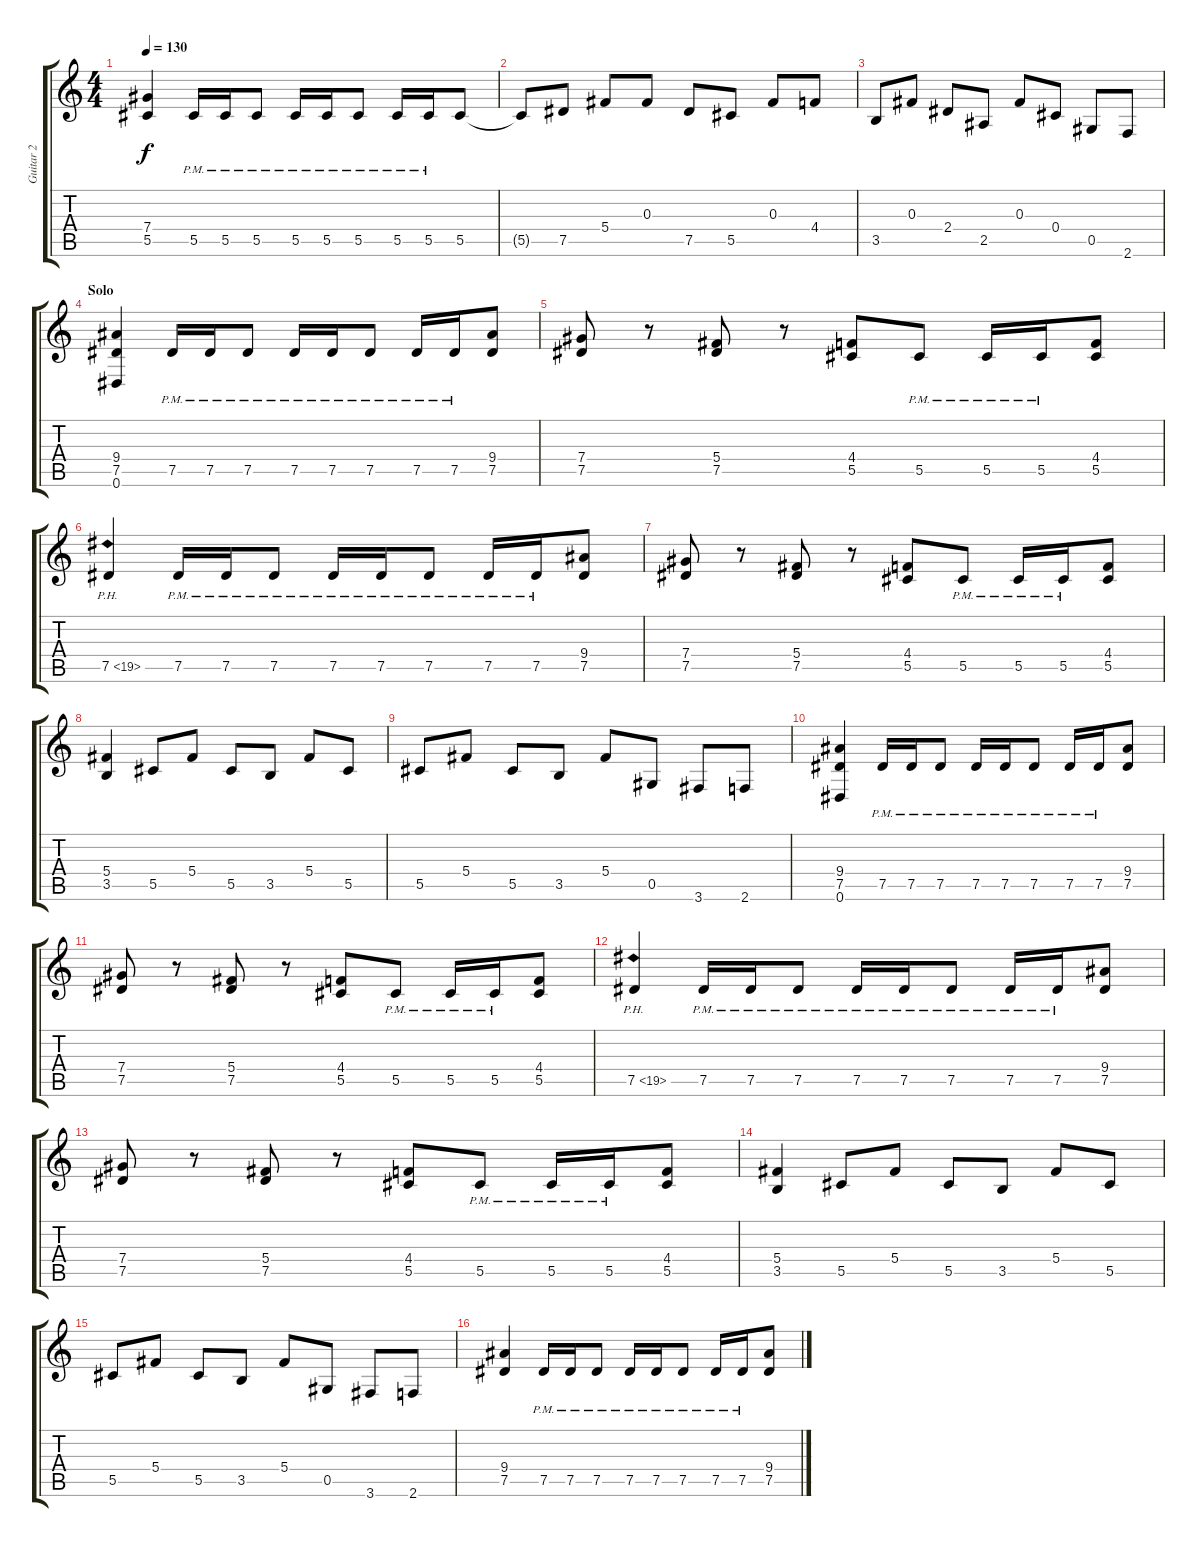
\track ("Guitar 2" "Guitar 2") {instrument overdrivenguitar}
\staff {score tabs}
\tuning (Eb4 Bb3 Gb3 Db3 Ab2 Eb2) {hide}
\ts (4 4)
\tempo 130
\clef g2
\ks c
(7.4 5.5).4{dy f} 5.5{pm}.16 5.5{pm}.16 5.5{pm}.8 5.5{pm}.16 5.5{pm}.16 5.5{pm}.8 5.5{pm}.16 5.5{pm}.16 5.5.8 |
5.5{t}.8 7.5.8 5.4.8 0.3.8 7.5.8 5.5.8 0.3.8 4.4.8 |
3.5.8 0.3.8 2.4.8 2.5.8 0.3.8 0.4.8 0.5.8 2.6.8 |
\section ("" "Solo")
(9.4 7.5 0.6).4 7.5{pm}.16 7.5{pm}.16 7.5{pm}.8 7.5{pm}.16 7.5{pm}.16 7.5{pm}.8 7.5{pm}.16 7.5{pm}.16 (9.4 7.5).8 |
(7.4 7.5).8 r.8 (5.4 7.5).8 r.8 (4.4 5.5).8 5.5{pm}.8 5.5{pm}.16 5.5{pm}.16 (4.4 5.5).8 |
7.5{ph 12}.4 7.5{pm}.16 7.5{pm}.16 7.5{pm}.8 7.5{pm}.16 7.5{pm}.16 7.5{pm}.8 7.5{pm}.16 7.5{pm}.16 (9.4 7.5).8 |
(7.4 7.5).8 r.8 (5.4 7.5).8 r.8 (4.4 5.5).8 5.5{pm}.8 5.5{pm}.16 5.5{pm}.16 (4.4 5.5).8 |
(5.4 3.5).4 5.5.8 5.4.8 5.5.8 3.5.8 5.4.8 5.5.8 |
5.5.8 5.4.8 5.5.8 3.5.8 5.4.8 0.5.8 3.6.8 2.6.8 |
(9.4 7.5 0.6).4 7.5{pm}.16 7.5{pm}.16 7.5{pm}.8 7.5{pm}.16 7.5{pm}.16 7.5{pm}.8 7.5{pm}.16 7.5{pm}.16 (9.4 7.5).8 |
(7.4 7.5).8 r.8 (5.4 7.5).8 r.8 (4.4 5.5).8 5.5{pm}.8 5.5{pm}.16 5.5{pm}.16 (4.4 5.5).8 |
7.5{ph 12}.4 7.5{pm}.16 7.5{pm}.16 7.5{pm}.8 7.5{pm}.16 7.5{pm}.16 7.5{pm}.8 7.5{pm}.16 7.5{pm}.16 (9.4 7.5).8 |
(7.4 7.5).8 r.8 (5.4 7.5).8 r.8 (4.4 5.5).8 5.5{pm}.8 5.5{pm}.16 5.5{pm}.16 (4.4 5.5).8 |
(5.4 3.5).4 5.5.8 5.4.8 5.5.8 3.5.8 5.4.8 5.5.8 |
5.5.8 5.4.8 5.5.8 3.5.8 5.4.8 0.5.8 3.6.8 2.6.8 |
(9.4 7.5).4 7.5{pm}.16 7.5{pm}.16 7.5{pm}.8 7.5{pm}.16 7.5{pm}.16 7.5{pm}.8 7.5{pm}.16 7.5{pm}.16 (9.4 7.5).8
